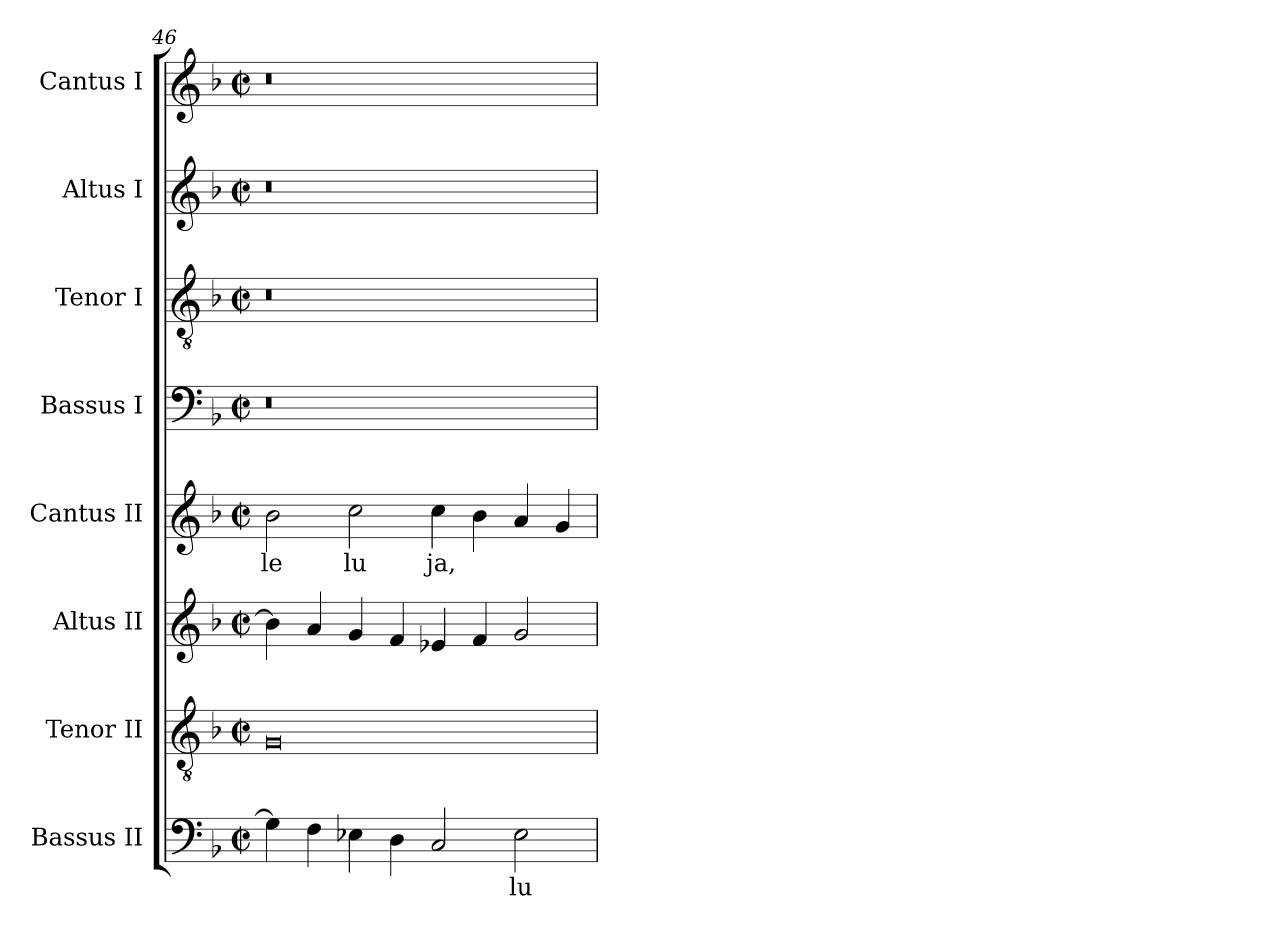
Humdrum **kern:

**kern	**text	**kern	**kern	**kern	**text	**kern	**kern	**kern	**kern
*part8	*part8	*part7	*part6	*part5	*part5	*part4	*part3	*part2	*part1
*staff8	*staff8	*staff7	*staff6	*staff5	*staff5	*staff4	*staff3	*staff2	*staff1
*I"Bassus II	*	*I"Tenor II	*I"Altus II	*I"Cantus II	*	*I"Bassus I	*I"Tenor I	*I"Altus I	*I"Cantus I
!!LO:PB:g=z
*clefF4	*	*clefGv2	*clefG2	*clefG2	*	*clefF4	*clefGv2	*clefG2	*clefG2
*k[b-]	*	*k[b-]	*k[b-]	*k[b-]	*	*k[b-]	*k[b-]	*k[b-]	*k[b-]
*F:	*	*F:	*F:	*F:	*	*F:	*F:	*F:	*F:
*M2/2	*	*M2/2	*M2/2	*M2/2	*	*M2/2	*M2/2	*M2/2	*M2/2
*met(c|)	*	*met(c|)	*met(c|)	*met(c|)	*	*met(c|)	*met(c|)	*met(c|)	*met(c|)
=46	=46	=46	=46	=46	=46	=46	=46	=46	=46
!	!	!	!	!	!LO:LY:b:cj	!	!	!	!
4G\]	.	0G	4b-\]	2b-\	le	0r	0r	0r	0r
4F\	.	.	4a/	.	.	.	.	.	.
!	!	!	!	!	!LO:LY:b:cj	!	!	!	!
4E-X\	.	.	4g/	2cc\	lu	.	.	.	.
4D\	.	.	4f/	.	.	.	.	.	.
!	!	!	!	!	!LO:LY:b:cj	!	!	!	!
2C/	.	.	4e-/	4cc\	ja,	.	.	.	.
.	.	.	4f/	4b-\	.	.	.	.	.
!	!LO:LY:b:cj	!	!	!	!	!	!	!	!
2E-\	lu-	.	2g/	4a/	.	.	.	.	.
.	.	.	.	4g/	.	.	.	.	.
=	=	=	=	=	=	=	=	=	=
*-	*-	*-	*-	*-	*-	*-	*-	*-	*-
